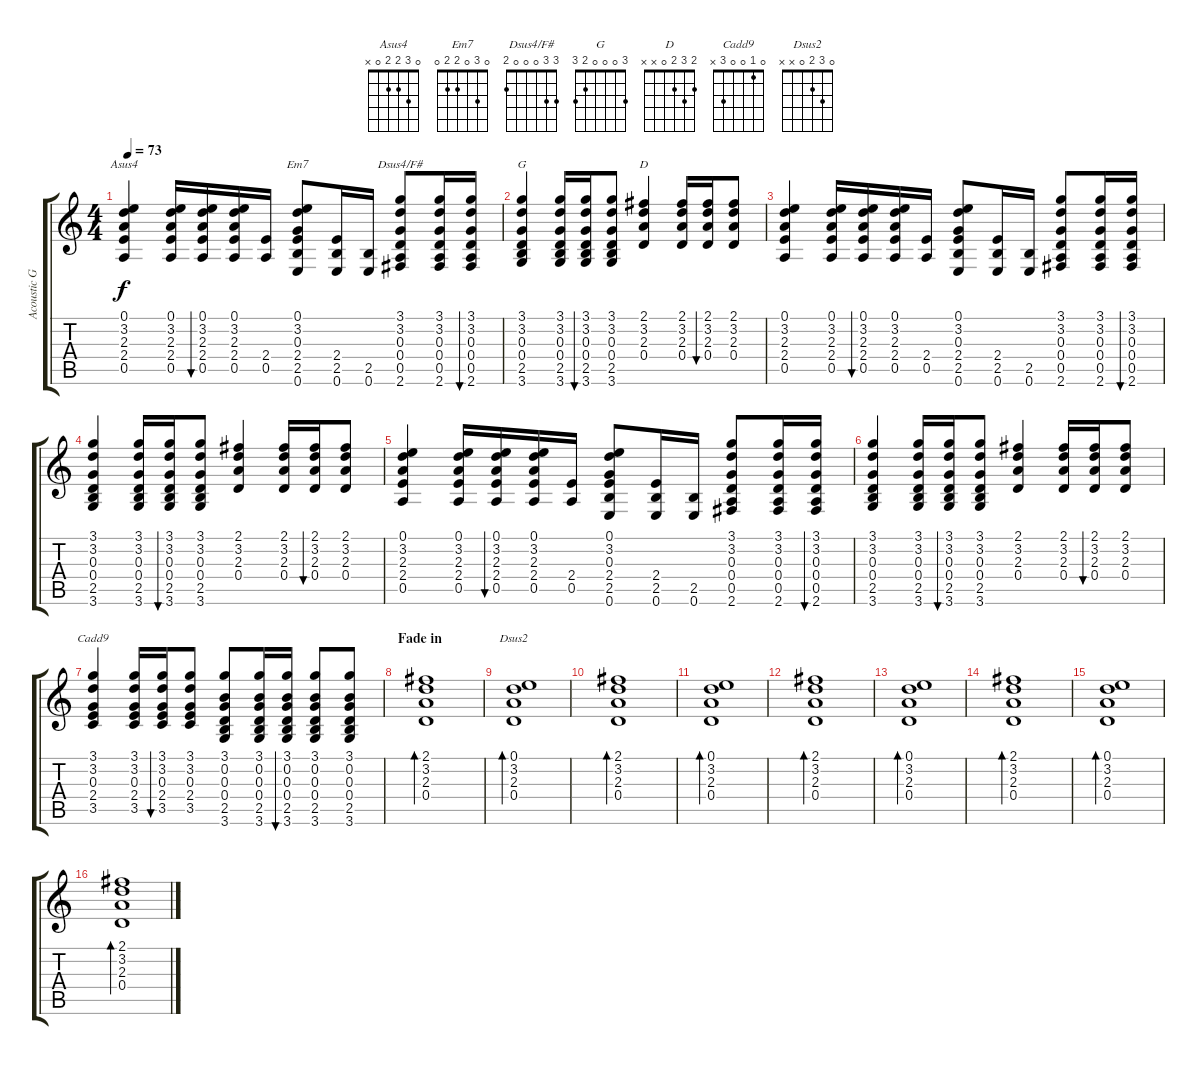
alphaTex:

\track ("Acoustic Guitar" "Acoustic G") {instrument acousticguitarsteel}
\staff {score tabs}
\tuning (E4 B3 G3 D3 A2 E2) {hide}
\chord ("Asus4" 0 3 2 2 0 x)
\chord ("Em7" 0 3 0 2 2 0)
\chord ("Dsus4/F#" 3 3 0 0 0 2)
\chord ("G" 3 0 0 0 2 3)
\chord ("D" 2 3 2 0 x x)
\chord ("Cadd9" 0 1 0 0 3 x)
\chord ("Dsus2" 0 3 2 0 x x)
\ts (4 4)
\tempo 73
\clef g2
\ks c
(0.1 3.2 2.3 2.4 0.5).4{ch "Asus4" dy f} (0.1 3.2 2.3 2.4 0.5).16 (0.1 3.2 2.3 2.4 0.5).16{bu 60} (0.1 3.2 2.3 2.4 0.5).16 (2.4 0.5).16 (0.1 3.2 0.3 2.4 2.5 0.6).8{ch "Em7"} (2.4 2.5 0.6).16 (2.5 0.6).16 (3.1 3.2 0.3 0.4 0.5 2.6).8{ch "Dsus4/F#"} (3.1 3.2 0.3 0.4 0.5 2.6).16 (3.1 3.2 0.3 0.4 0.5 2.6).16{bu 60} |
(3.1 3.2 0.3 0.4 2.5 3.6).4{ch "G"} (3.1 3.2 0.3 0.4 2.5 3.6).16 (3.1 3.2 0.3 0.4 2.5 3.6).16{bu 60} (3.1 3.2 0.3 0.4 2.5 3.6).8 (2.1 3.2 2.3 0.4).4{ch "D"} (2.1 3.2 2.3 0.4).16 (2.1 3.2 2.3 0.4).16{bu 60} (2.1 3.2 2.3 0.4).8 |
(0.1 3.2 2.3 2.4 0.5).4 (0.1 3.2 2.3 2.4 0.5).16 (0.1 3.2 2.3 2.4 0.5).16{bu 60} (0.1 3.2 2.3 2.4 0.5).16 (2.4 0.5).16 (0.1 3.2 0.3 2.4 2.5 0.6).8 (2.4 2.5 0.6).16 (2.5 0.6).16 (3.1 3.2 0.3 0.4 0.5 2.6).8 (3.1 3.2 0.3 0.4 0.5 2.6).16 (3.1 3.2 0.3 0.4 0.5 2.6).16{bu 60} |
(3.1 3.2 0.3 0.4 2.5 3.6).4 (3.1 3.2 0.3 0.4 2.5 3.6).16 (3.1 3.2 0.3 0.4 2.5 3.6).16{bu 60} (3.1 3.2 0.3 0.4 2.5 3.6).8 (2.1 3.2 2.3 0.4).4 (2.1 3.2 2.3 0.4).16 (2.1 3.2 2.3 0.4).16{bu 60} (2.1 3.2 2.3 0.4).8 |
(0.1 3.2 2.3 2.4 0.5).4 (0.1 3.2 2.3 2.4 0.5).16 (0.1 3.2 2.3 2.4 0.5).16{bu 60} (0.1 3.2 2.3 2.4 0.5).16 (2.4 0.5).16 (0.1 3.2 0.3 2.4 2.5 0.6).8 (2.4 2.5 0.6).16 (2.5 0.6).16 (3.1 3.2 0.3 0.4 0.5 2.6).8 (3.1 3.2 0.3 0.4 0.5 2.6).16 (3.1 3.2 0.3 0.4 0.5 2.6).16{bu 60} |
(3.1 3.2 0.3 0.4 2.5 3.6).4 (3.1 3.2 0.3 0.4 2.5 3.6).16 (3.1 3.2 0.3 0.4 2.5 3.6).16{bu 60} (3.1 3.2 0.3 0.4 2.5 3.6).8 (2.1 3.2 2.3 0.4).4 (2.1 3.2 2.3 0.4).16 (2.1 3.2 2.3 0.4).16{bu 60} (2.1 3.2 2.3 0.4).8 |
(3.1 3.2 0.3 2.4 3.5).4{ch "Cadd9"} (3.1 3.2 0.3 2.4 3.5).16 (3.1 3.2 0.3 2.4 3.5).16{bu 60} (3.1 3.2 0.3 2.4 3.5).8 (3.1 0.2 0.3 0.4 2.5 3.6).8 (3.1 0.2 0.3 0.4 2.5 3.6).16 (3.1 0.2 0.3 0.4 2.5 3.6).16{bu 60} (3.1 0.2 0.3 0.4 2.5 3.6).8 (3.1 0.2 0.3 0.4 2.5 3.6).8 |
\section ("" "Fade in")
(2.1 3.2 2.3 0.4).1{bd 120} |
(0.1 3.2 2.3 0.4).1{bd 120 ch "Dsus2"} |
(2.1 3.2 2.3 0.4).1{bd 120} |
(0.1 3.2 2.3 0.4).1{bd 120} |
(2.1 3.2 2.3 0.4).1{bd 120} |
(0.1 3.2 2.3 0.4).1{bd 120} |
(2.1 3.2 2.3 0.4).1{bd 120} |
(0.1 3.2 2.3 0.4).1{bd 120 volume 9} |
(2.1 3.2 2.3 0.4).1{bd 120}
